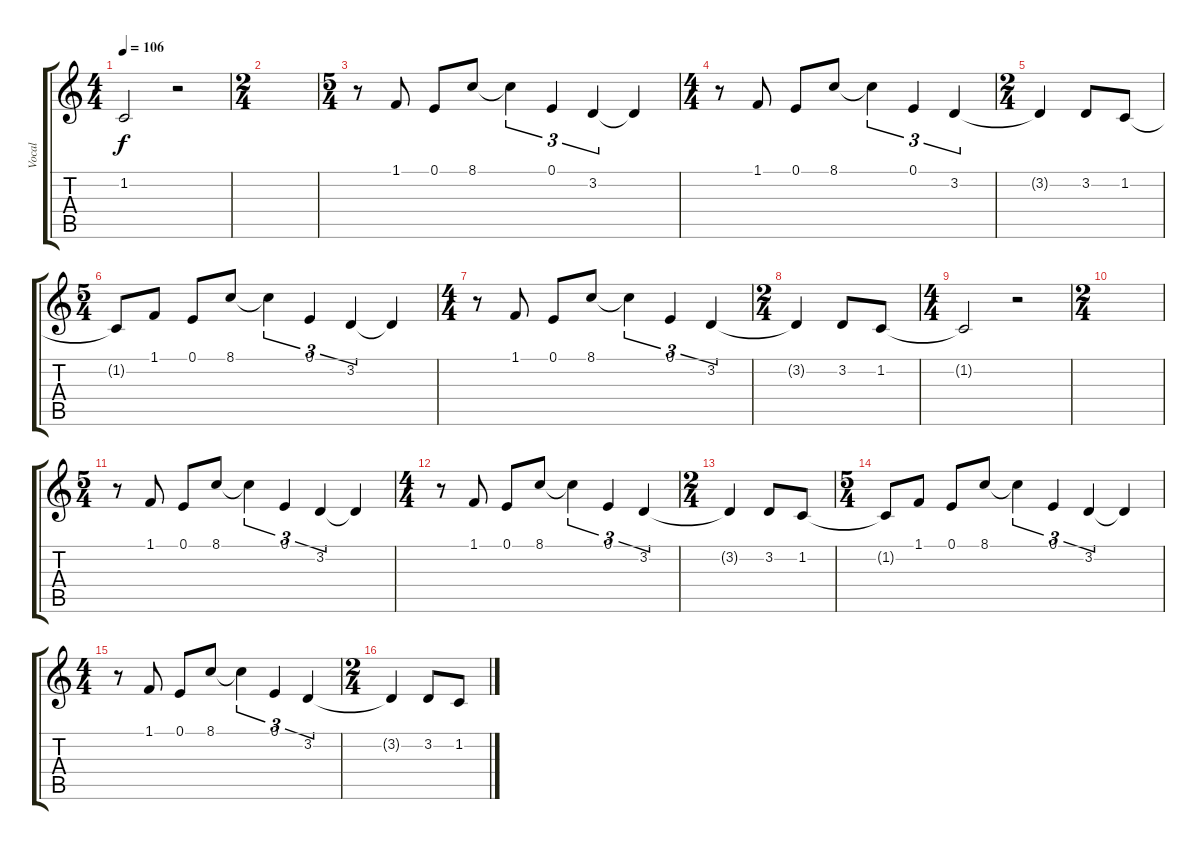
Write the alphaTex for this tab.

\track ("Vocal" "Vocal") {instrument acousticgrandpiano}
\staff {score tabs}
\tuning (E4 B3 G3 D3 A2 E2) {hide}
\ts (4 4)
\tempo 106
\clef g2
\ks c
1.2{t}.2{dy f} r.2 |
\ts (2 4)
|
\ts (5 4)
r.8 1.1.8 0.1.8 8.1.8 8.1{t}.4{tu (3 2)} 0.1.4{tu (3 2)} 3.2.4{tu (3 2)} 3.2{t}.4 |
\ts (4 4)
r.8 1.1.8 0.1.8 8.1.8 8.1{t}.4{tu (3 2)} 0.1.4{tu (3 2)} 3.2.4{tu (3 2)} |
\ts (2 4)
3.2{t}.4 3.2.8 1.2.8 |
\ts (5 4)
1.2{t}.8 1.1.8 0.1.8 8.1.8 8.1{t}.4{tu (3 2)} 0.1.4{tu (3 2)} 3.2.4{tu (3 2)} 3.2{t}.4 |
\ts (4 4)
r.8 1.1.8 0.1.8 8.1.8 8.1{t}.4{tu (3 2)} 0.1.4{tu (3 2)} 3.2.4{tu (3 2)} |
\ts (2 4)
3.2{t}.4 3.2.8 1.2.8 |
\ts (4 4)
1.2{t}.2 r.2 |
\ts (2 4)
|
\ts (5 4)
r.8 1.1.8 0.1.8 8.1.8 8.1{t}.4{tu (3 2)} 0.1.4{tu (3 2)} 3.2.4{tu (3 2)} 3.2{t}.4 |
\ts (4 4)
r.8 1.1.8 0.1.8 8.1.8 8.1{t}.4{tu (3 2)} 0.1.4{tu (3 2)} 3.2.4{tu (3 2)} |
\ts (2 4)
3.2{t}.4 3.2.8 1.2.8 |
\ts (5 4)
1.2{t}.8 1.1.8 0.1.8 8.1.8 8.1{t}.4{tu (3 2)} 0.1.4{tu (3 2)} 3.2.4{tu (3 2)} 3.2{t}.4 |
\ts (4 4)
r.8 1.1.8 0.1.8 8.1.8 8.1{t}.4{tu (3 2)} 0.1.4{tu (3 2)} 3.2.4{tu (3 2)} |
\ts (2 4)
3.2{t}.4 3.2.8 1.2.8
